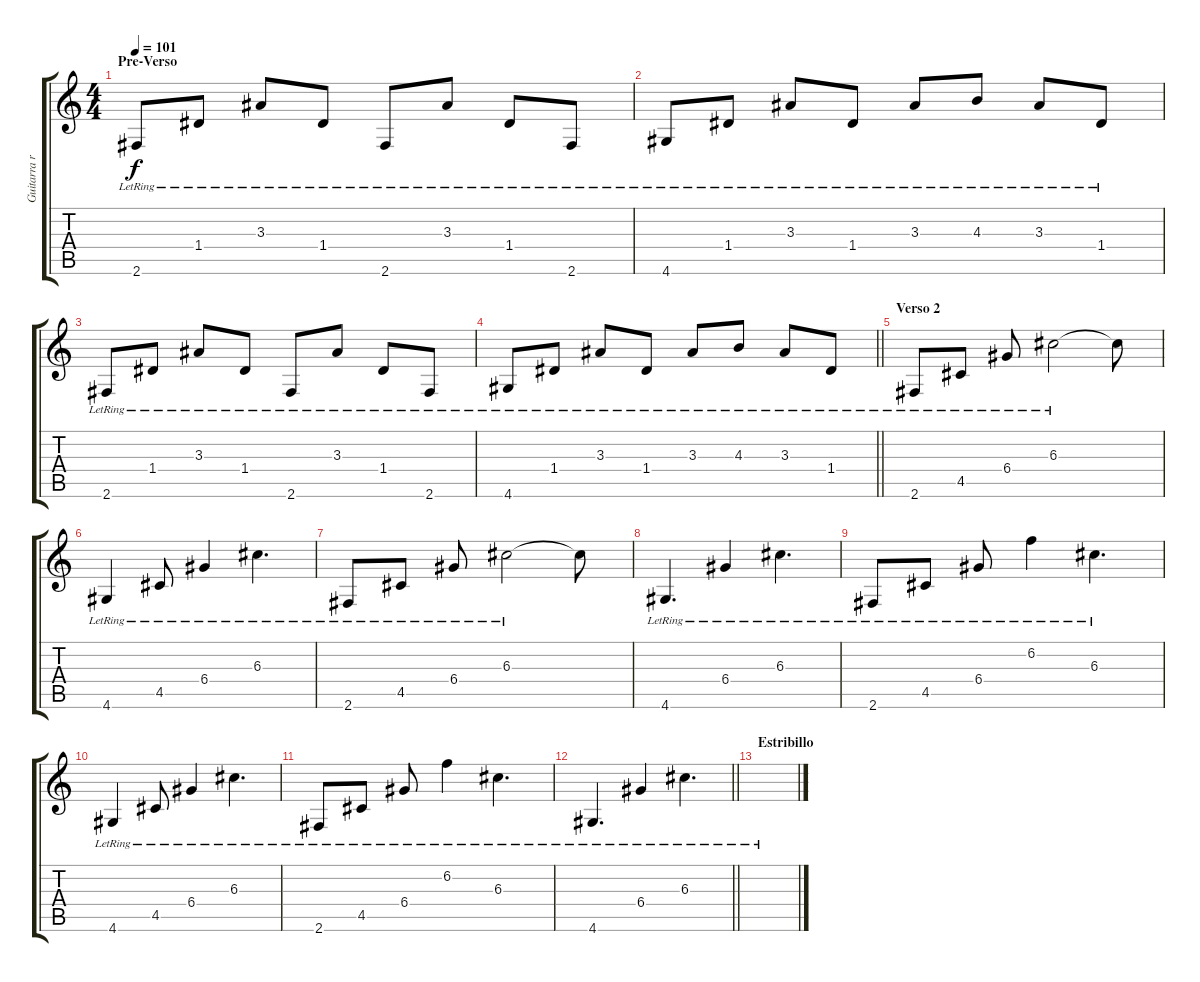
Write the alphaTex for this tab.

\track ("Guitarra riff" "Guitarra r") {instrument electricguitarjazz}
\staff {score tabs}
\tuning (E4 B3 G3 D3 A2 E2) {hide}
\ts (4 4)
\section ("" "Pre-Verso")
\tempo 101
\clef g2
\ks c
2.6{lr}.8{dy f} 1.4{lr}.8 3.3{lr}.8 1.4{lr}.8 2.6{lr}.8 3.3{lr}.8 1.4{lr}.8 2.6{lr}.8 |
4.6{lr}.8 1.4{lr}.8 3.3{lr}.8 1.4{lr}.8 3.3{lr}.8 4.3{lr}.8 3.3{lr}.8 1.4{lr}.8 |
2.6{lr}.8 1.4{lr}.8 3.3{lr}.8 1.4{lr}.8 2.6{lr}.8 3.3{lr}.8 1.4{lr}.8 2.6{lr}.8 |
\barLineRight lightlight
4.6{lr}.8 1.4{lr}.8 3.3{lr}.8 1.4{lr}.8 3.3{lr}.8 4.3{lr}.8 3.3{lr}.8 1.4{lr}.8 |
\section ("" "Verso 2")
2.6{lr}.8 4.5{lr}.8 6.4{lr}.8 6.3{lr}.2 6.3{t}.8 |
4.6{lr}.4 4.5{lr}.8 6.4{lr}.4 6.3{lr}.4{d} |
2.6{lr}.8 4.5{lr}.8 6.4{lr}.8 6.3{lr}.2 6.3{t}.8 |
4.6{lr}.4{d} 6.4{lr}.4 6.3{lr}.4{d} |
2.6{lr}.8 4.5{lr}.8 6.4{lr}.8 6.2{lr}.4 6.3{lr}.4{d} |
4.6{lr}.4 4.5{lr}.8 6.4{lr}.4 6.3{lr}.4{d} |
2.6{lr}.8 4.5{lr}.8 6.4{lr}.8 6.2{lr}.4 6.3{lr}.4{d} |
\barLineRight lightlight
4.6{lr}.4{d} 6.4{lr}.4 6.3{lr}.4{d} |
\section ("" "Estribillo")
